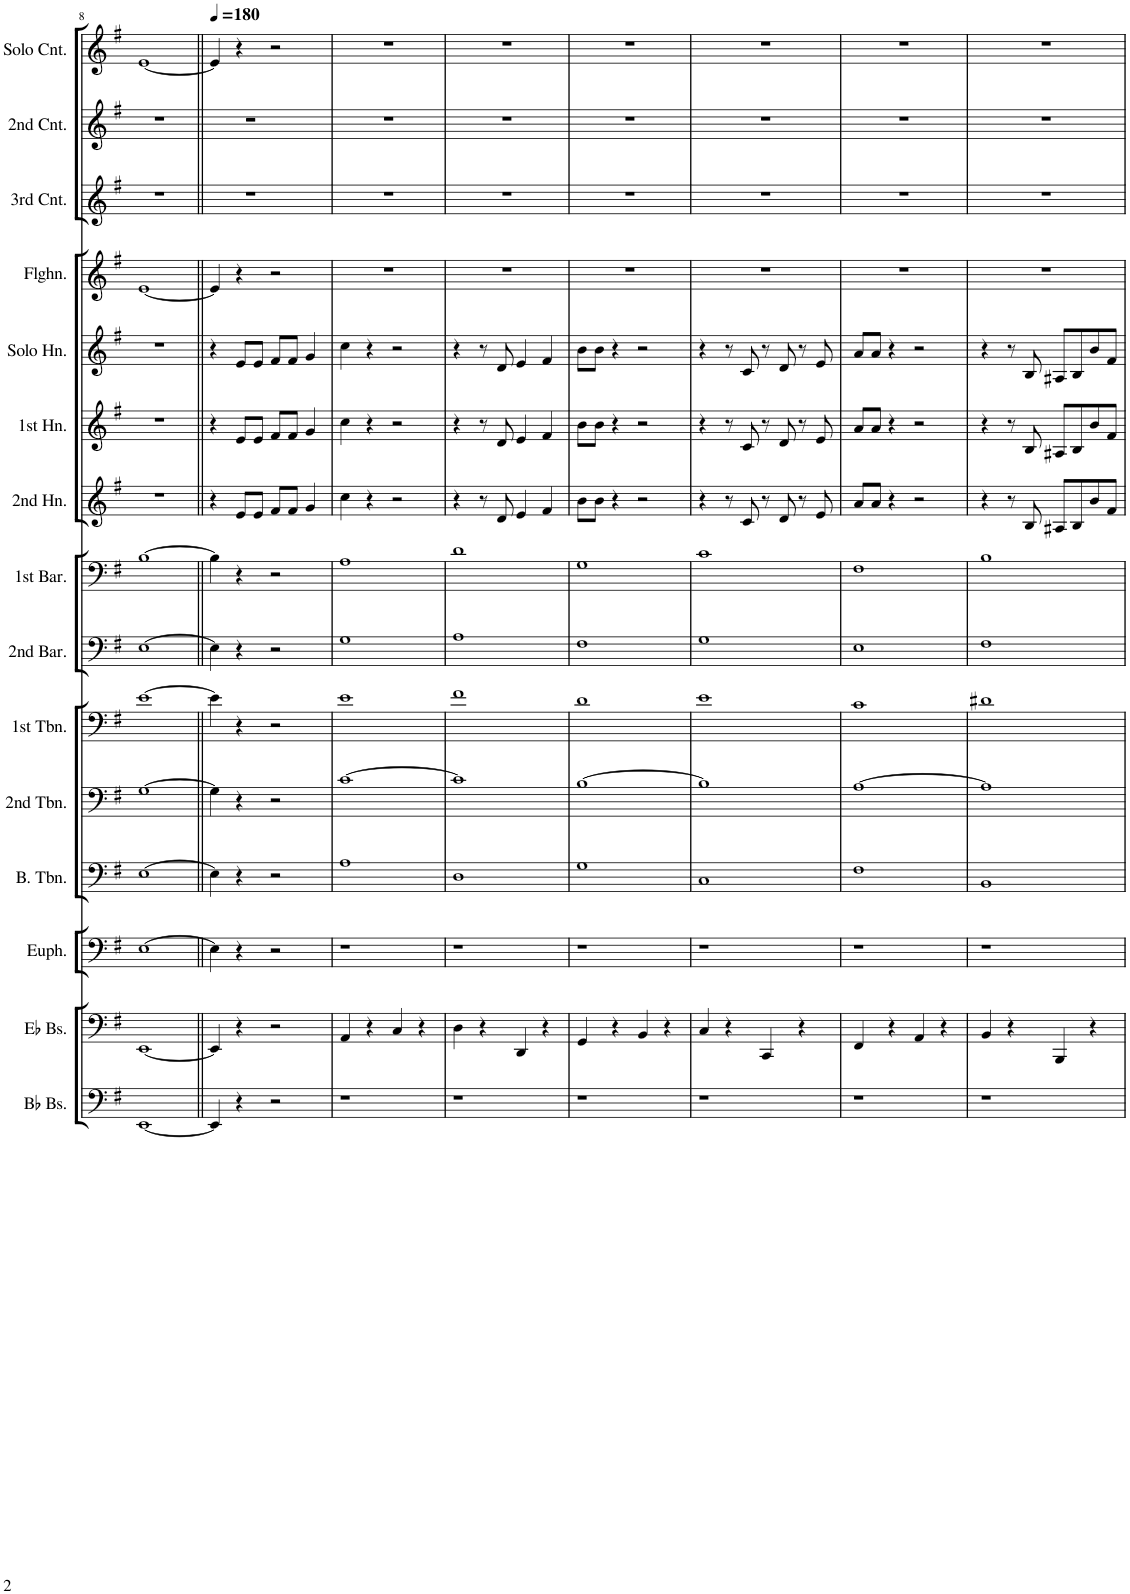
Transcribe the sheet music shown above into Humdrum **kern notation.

**kern	**kern	**kern	**kern	**kern	**kern	**kern	**kern	**kern	**kern	**kern	**kern	**kern	**kern	**kern
*part15	*part14	*part13	*part12	*part11	*part10	*part9	*part8	*part7	*part6	*part5	*part4	*part3	*part2	*part1
*staff15	*staff14	*staff13	*staff12	*staff11	*staff10	*staff9	*staff8	*staff7	*staff6	*staff5	*staff4	*staff3	*staff2	*staff1
*I"Bb Bass	*I"Eb Bass	*I"Euphonium	*I"Bass Trombone	*I"2nd Trombone	*I"1st Trombone	*I"2nd Baritone	*I"1st Baritone	*I"2nd Horn	*I"1st Horn	*I"Solo Horn	*I"Flugelhorn	*I"3rd Cornet	*I"2nd Cornet	*I"Solo Cornet
*I'Bb Bs.	*I'Eb Bs.	*I'Euph.	*I'B. Tbn.	*I'2nd Tbn.	*I'1st Tbn.	*I'2nd Bar.	*I'1st Bar.	*I'2nd Hn.	*I'1st Hn.	*I'Solo Hn.	*I'Flghn.	*I'3rd Cnt.	*I'2nd Cnt.	*I'Solo Cnt.
!!LO:PB:g=z
*clefF4	*clefF4	*clefF4	*clefF4	*clefF4	*clefF4	*clefF4	*clefF4	*clefG2	*clefG2	*clefG2	*clefG2	*clefG2	*clefG2	*clefG2
*	*	*	*	*	*	*Trd4c7	*Trd4c7	*Trd4c7	*Trd4c7	*Trd4c7	*Trd1c2	*Trd1c2	*Trd1c2	*Trd1c2
*k[f#]	*k[f#]	*k[f#]	*k[f#]	*k[f#]	*k[f#]	*k[f#]	*k[f#]	*k[f#]	*k[f#]	*k[f#]	*k[f#]	*k[f#]	*k[f#]	*k[f#]
*M4/4	*M4/4	*M4/4	*M4/4	*M4/4	*M4/4	*M4/4	*M4/4	*M4/4	*M4/4	*M4/4	*M4/4	*M4/4	*M4/4	*M4/4
=8	=8	=8	=8	=8	=8	=8	=8	=8	=8	=8	=8	=8	=8	=8
[1EE	[1EE	[1E	[1E	[1G	[1e	[1E	[1B	1r	1r	1r	[1e	1r	1r	[1e
=9||	=9||	=9||	=9||	=9||	=9||	=9||	=9||	=9||	=9||	=9||	=9||	=9||	=9||	=9||
*	*	*	*	*	*	*	*	*	*	*	*	*	*	*MM180
4EE/]	4EE/]	4E\]	4E\]	4G\]	4e\]	4E\]	4B\]	4r	4r	4r	4e/]	1r	1r	4e/]
4r	4r	4r	4r	4r	4r	4r	4r	8e/L	8e/L	8e/L	4r	.	.	4r
.	.	.	.	.	.	.	.	8e/J	8e/J	8e/J	.	.	.	.
2r	2r	2r	2r	2r	2r	2r	2r	8f#/L	8f#/L	8f#/L	2r	.	.	2r
.	.	.	.	.	.	.	.	8f#/J	8f#/J	8f#/J	.	.	.	.
.	.	.	.	.	.	.	.	4g/	4g/	4g/	.	.	.	.
=10	=10	=10	=10	=10	=10	=10	=10	=10	=10	=10	=10	=10	=10	=10
1r	4AA/	1r	1A	[1c	1e	1G	1A	4cc\	4cc\	4cc\	1r	1r	1r	1r
.	4r	.	.	.	.	.	.	4r	4r	4r	.	.	.	.
.	4C/	.	.	.	.	.	.	2r	2r	2r	.	.	.	.
.	4r	.	.	.	.	.	.	.	.	.	.	.	.	.
=11	=11	=11	=11	=11	=11	=11	=11	=11	=11	=11	=11	=11	=11	=11
1r	4D\	1r	1D	1c]	1f#	1A	1d	4r	4r	4r	1r	1r	1r	1r
.	4r	.	.	.	.	.	.	8r	8r	8r	.	.	.	.
.	.	.	.	.	.	.	.	8d/	8d/	8d/	.	.	.	.
.	4DD/	.	.	.	.	.	.	4e/	4e/	4e/	.	.	.	.
.	4r	.	.	.	.	.	.	4f#/	4f#/	4f#/	.	.	.	.
=12	=12	=12	=12	=12	=12	=12	=12	=12	=12	=12	=12	=12	=12	=12
1r	4GG/	1r	1G	[1B	1d	1F#	1G	8b\L	8b\L	8b\L	1r	1r	1r	1r
.	.	.	.	.	.	.	.	8b\J	8b\J	8b\J	.	.	.	.
.	4r	.	.	.	.	.	.	4r	4r	4r	.	.	.	.
.	4BB/	.	.	.	.	.	.	2r	2r	2r	.	.	.	.
.	4r	.	.	.	.	.	.	.	.	.	.	.	.	.
=13	=13	=13	=13	=13	=13	=13	=13	=13	=13	=13	=13	=13	=13	=13
1r	4C/	1r	1C	1B]	1e	1G	1c	4r	4r	4r	1r	1r	1r	1r
.	4r	.	.	.	.	.	.	8r	8r	8r	.	.	.	.
.	.	.	.	.	.	.	.	8c/	8c/	8c/	.	.	.	.
.	4CC/	.	.	.	.	.	.	8r	8r	8r	.	.	.	.
.	.	.	.	.	.	.	.	8d/	8d/	8d/	.	.	.	.
.	4r	.	.	.	.	.	.	8r	8r	8r	.	.	.	.
.	.	.	.	.	.	.	.	8e/	8e/	8e/	.	.	.	.
=14	=14	=14	=14	=14	=14	=14	=14	=14	=14	=14	=14	=14	=14	=14
1r	4FF#/	1r	1F#	[1A	1c	1E	1F#	8a/L	8a/L	8a/L	1r	1r	1r	1r
.	.	.	.	.	.	.	.	8a/J	8a/J	8a/J	.	.	.	.
.	4r	.	.	.	.	.	.	4r	4r	4r	.	.	.	.
.	4AA/	.	.	.	.	.	.	2r	2r	2r	.	.	.	.
.	4r	.	.	.	.	.	.	.	.	.	.	.	.	.
=15	=15	=15	=15	=15	=15	=15	=15	=15	=15	=15	=15	=15	=15	=15
1r	4BB/	1r	1BB	1A]	1d#X	1F#	1B	4r	4r	4r	1r	1r	1r	1r
.	4r	.	.	.	.	.	.	8r	8r	8r	.	.	.	.
.	.	.	.	.	.	.	.	8B/	8B/	8B/	.	.	.	.
.	4BBB/	.	.	.	.	.	.	8A#X/L	8A#X/L	8A#X/L	.	.	.	.
.	.	.	.	.	.	.	.	8B/	8B/	8B/	.	.	.	.
.	4r	.	.	.	.	.	.	8b/	8b/	8b/	.	.	.	.
.	.	.	.	.	.	.	.	8f#/J	8f#/J	8f#/J	.	.	.	.
=	=	=	=	=	=	=	=	=	=	=	=	=	=	=
*-	*-	*-	*-	*-	*-	*-	*-	*-	*-	*-	*-	*-	*-	*-
